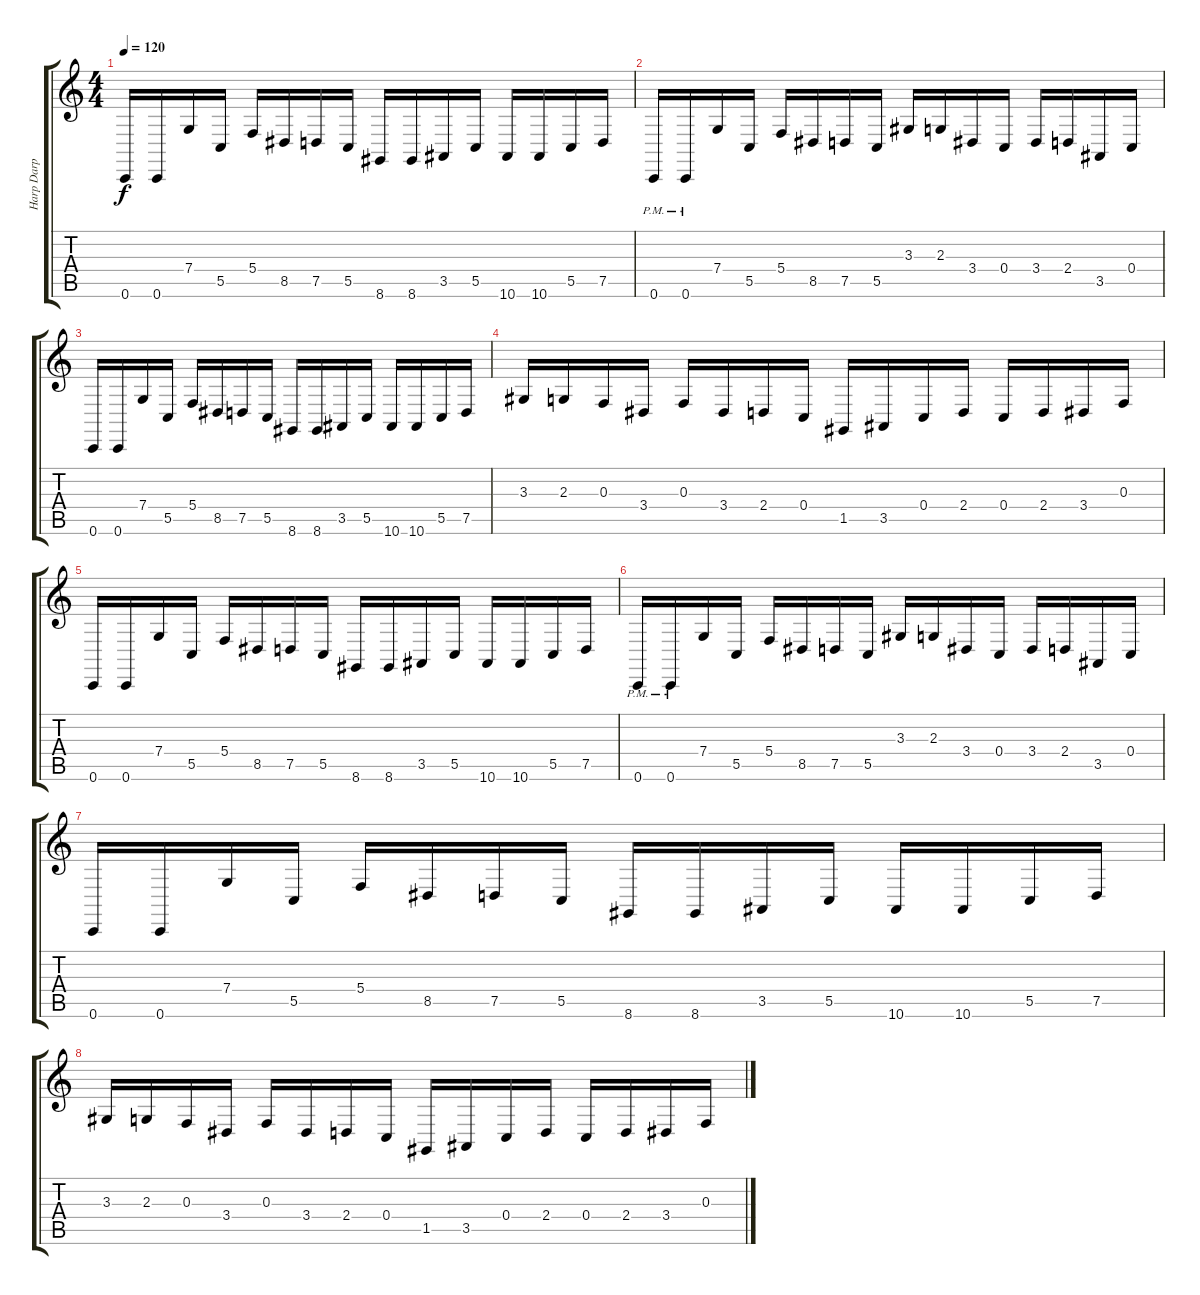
\track ("Harp Darp" "Harp Darp") {instrument harpsichord}
\staff {score tabs}
\tuning (D4 A3 F3 C3 G2 C2) {hide}
\ts (4 4)
\tempo 120
\clef g2
\ks c
0.6.16{dy f} 0.6.16 7.4.16 5.5.16 5.4.16 8.5.16 7.5.16 5.5.16 8.6.16 8.6.16 3.5.16 5.5.16 10.6.16 10.6.16 5.5.16 7.5.16 |
0.6{pm}.16 0.6{pm}.16 7.4.16 5.5.16 5.4.16 8.5.16 7.5.16 5.5.16 3.3.16 2.3.16 3.4.16 0.4.16 3.4.16 2.4.16 3.5.16 0.4.16 |
0.6.16 0.6.16 7.4.16 5.5.16 5.4.16 8.5.16 7.5.16 5.5.16 8.6.16 8.6.16 3.5.16 5.5.16 10.6.16 10.6.16 5.5.16 7.5.16 |
3.3.16 2.3.16 0.3.16 3.4.16 0.3.16 3.4.16 2.4.16 0.4.16 1.5.16 3.5.16 0.4.16 2.4.16 0.4.16 2.4.16 3.4.16 0.3.16 |
0.6.16 0.6.16 7.4.16 5.5.16 5.4.16 8.5.16 7.5.16 5.5.16 8.6.16 8.6.16 3.5.16 5.5.16 10.6.16 10.6.16 5.5.16 7.5.16 |
0.6{pm}.16 0.6{pm}.16 7.4.16 5.5.16 5.4.16 8.5.16 7.5.16 5.5.16 3.3.16 2.3.16 3.4.16 0.4.16 3.4.16 2.4.16 3.5.16 0.4.16 |
0.6.16 0.6.16 7.4.16 5.5.16 5.4.16 8.5.16 7.5.16 5.5.16 8.6.16 8.6.16 3.5.16 5.5.16 10.6.16 10.6.16 5.5.16 7.5.16 |
3.3.16 2.3.16 0.3.16 3.4.16 0.3.16 3.4.16 2.4.16 0.4.16 1.5.16 3.5.16 0.4.16 2.4.16 0.4.16 2.4.16 3.4.16 0.3.16
